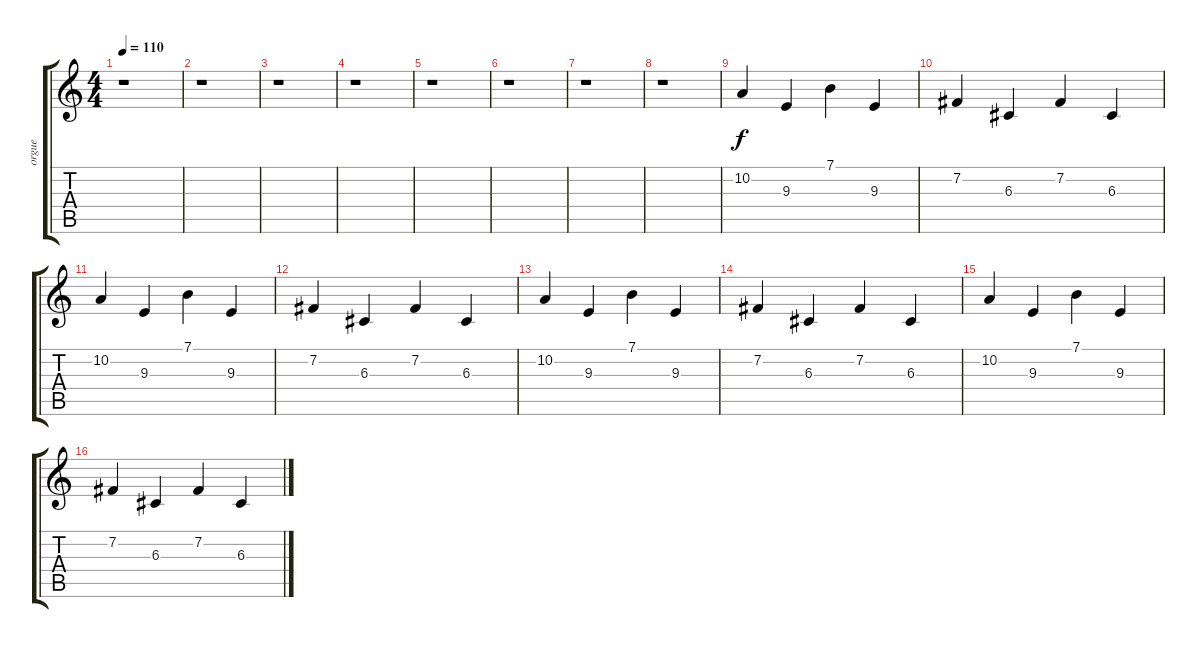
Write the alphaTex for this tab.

\track ("orgue" "orgue") {instrument drawbarorgan}
\staff {score tabs}
\tuning (E4 B3 G3 D3 A2 E2) {hide}
\ts (4 4)
\tempo 110
\clef g2
\ks c
r.1{dy f} |
r.1 |
r.1 |
r.1 |
r.1 |
r.1 |
r.1 |
r.1 |
10.2.4 9.3.4 7.1.4 9.3.4 |
7.2.4 6.3.4 7.2.4 6.3.4 |
10.2.4 9.3.4 7.1.4 9.3.4 |
7.2.4 6.3.4 7.2.4 6.3.4 |
10.2.4 9.3.4 7.1.4 9.3.4 |
7.2.4 6.3.4 7.2.4 6.3.4 |
10.2.4 9.3.4 7.1.4 9.3.4 |
7.2.4 6.3.4 7.2.4 6.3.4
